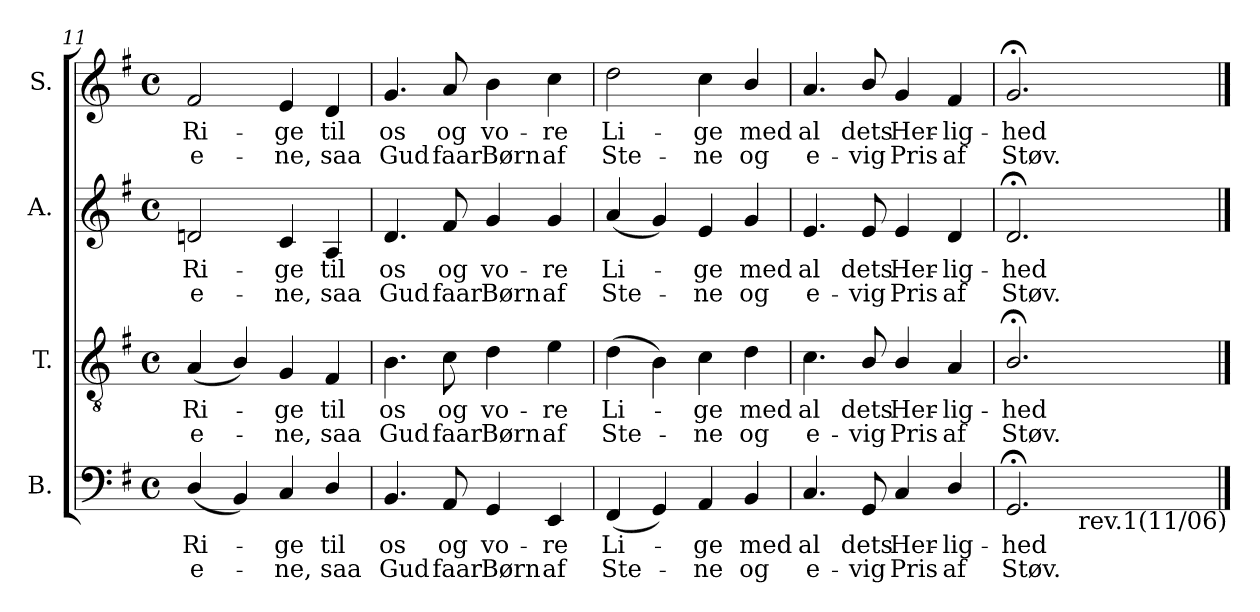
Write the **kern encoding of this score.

**kern	**text	**text	**kern	**text	**text	**kern	**text	**text	**kern	**text	**text
*part4	*part4	*part4	*part3	*part3	*part3	*part2	*part2	*part2	*part1	*part1	*part1
*staff4	*staff4	*staff4	*staff3	*staff3	*staff3	*staff2	*staff2	*staff2	*staff1	*staff1	*staff1
*I"B.	*	*	*I"T.	*	*	*I"A.	*	*	*I"S.	*	*
*I'B.	*	*	*I'T.	*	*	*I'A.	*	*	*I'S.	*	*
!!LO:LB:g=z
*clefF4	*	*	*clefGv2	*	*	*clefG2	*	*	*clefG2	*	*
*	*	*	*ITrd7c12	*	*	*	*	*	*	*	*
*k[f#]	*	*	*k[f#]	*	*	*k[f#]	*	*	*k[f#]	*	*
*G:	*	*	*G:	*	*	*G:	*	*	*G:	*	*
*M4/4	*	*	*M4/4	*	*	*M4/4	*	*	*M4/4	*	*
*met(c)	*	*	*met(c)	*	*	*met(c)	*	*	*met(c)	*	*
=11	=11	=11	=11	=11	=11	=11	=11	=11	=11	=11	=11
!	!LO:LY:b:color=#000000	!LO:LY:b:color=#000000	!	!	!	!	!	!	!	!	!
!	!	!	!	!LO:LY:b:color=#000000	!LO:LY:b:color=#000000	!	!	!	!	!	!
!	!	!	!	!	!	!	!LO:LY:b:color=#000000	!LO:LY:b:color=#000000	!	!	!
!	!	!	!	!	!	!	!	!	!	!LO:LY:b:color=#000000	!LO:LY:b:color=#000000
(4Di/	Ri-	-e-	(4AAi/	Ri-	-e-	2dni/	Ri-	-e-	2f#i/	Ri-	-e-
4BBi/)	.	.	4BBi/)	.	.	.	.	.	.	.	.
!	!LO:LY:b:color=#000000	!LO:LY:b:color=#000000	!	!	!	!	!	!	!	!	!
!	!	!	!	!LO:LY:b:color=#000000	!LO:LY:b:color=#000000	!	!	!	!	!	!
!	!	!	!	!	!	!	!LO:LY:b:color=#000000	!LO:LY:b:color=#000000	!	!	!
!	!	!	!	!	!	!	!	!	!	!LO:LY:b:color=#000000	!LO:LY:b:color=#000000
4Ci/	-ge	-ne,	4GGi/	-ge	-ne,	4ci/	-ge	-ne,	4ei/	-ge	-ne,
!	!LO:LY:b:color=#000000	!LO:LY:b:color=#000000	!	!	!	!	!	!	!	!	!
!	!	!	!	!LO:LY:b:color=#000000	!LO:LY:b:color=#000000	!	!	!	!	!	!
!	!	!	!	!	!	!	!LO:LY:b:color=#000000	!LO:LY:b:color=#000000	!	!	!
!	!	!	!	!	!	!	!	!	!	!LO:LY:b:color=#000000	!LO:LY:b:color=#000000
4Di/	til	saa	4FF#i/	til	saa	4Ai/	til	saa	4di/	til	saa
=12	=12	=12	=12	=12	=12	=12	=12	=12	=12	=12	=12
!	!LO:LY:b:color=#000000	!LO:LY:b:color=#000000	!	!	!	!	!	!	!	!	!
!	!	!	!	!LO:LY:b:color=#000000	!LO:LY:b:color=#000000	!	!	!	!	!	!
!	!	!	!	!	!	!	!LO:LY:b:color=#000000	!LO:LY:b:color=#000000	!	!	!
!	!	!	!	!	!	!	!	!	!	!LO:LY:b:color=#000000	!LO:LY:b:color=#000000
4.BBi/	os	Gud	4.BBi\	os	Gud	4.di/	os	Gud	4.gi/	os	Gud
!	!LO:LY:b:color=#000000	!LO:LY:b:color=#000000	!	!	!	!	!	!	!	!	!
!	!	!	!	!LO:LY:b:color=#000000	!LO:LY:b:color=#000000	!	!	!	!	!	!
!	!	!	!	!	!	!	!LO:LY:b:color=#000000	!LO:LY:b:color=#000000	!	!	!
!	!	!	!	!	!	!	!	!	!	!LO:LY:b:color=#000000	!LO:LY:b:color=#000000
8AAi/	og	faar	8Ci\	og	faar	8f#i/	og	faar	8ai/	og	faar
!	!LO:LY:b:color=#000000	!LO:LY:b:color=#000000	!	!	!	!	!	!	!	!	!
!	!	!	!	!LO:LY:b:color=#000000	!LO:LY:b:color=#000000	!	!	!	!	!	!
!	!	!	!	!	!	!	!LO:LY:b:color=#000000	!LO:LY:b:color=#000000	!	!	!
!	!	!	!	!	!	!	!	!	!	!LO:LY:b:color=#000000	!LO:LY:b:color=#000000
4GGi/	vo-	Børn	4Di\	vo-	Børn	4gi/	vo-	Børn	4bi\	vo-	Børn
!	!LO:LY:b:color=#000000	!LO:LY:b:color=#000000	!	!	!	!	!	!	!	!	!
!	!	!	!	!LO:LY:b:color=#000000	!LO:LY:b:color=#000000	!	!	!	!	!	!
!	!	!	!	!	!	!	!LO:LY:b:color=#000000	!LO:LY:b:color=#000000	!	!	!
!	!	!	!	!	!	!	!	!	!	!LO:LY:b:color=#000000	!LO:LY:b:color=#000000
4EEi/	-re	af	4Ei\	-re	af	4gi/	-re	af	4cci\	-re	af
=13	=13	=13	=13	=13	=13	=13	=13	=13	=13	=13	=13
!	!LO:LY:b:color=#000000	!LO:LY:b:color=#000000	!	!	!	!	!	!	!	!	!
!	!	!	!	!LO:LY:b:color=#000000	!LO:LY:b:color=#000000	!	!	!	!	!	!
!	!	!	!	!	!	!	!LO:LY:b:color=#000000	!LO:LY:b:color=#000000	!	!	!
!	!	!	!	!	!	!	!	!	!	!LO:LY:b:color=#000000	!LO:LY:b:color=#000000
(4FF#i/	Li-	Ste-	(4Di\	Li-	Ste-	(4ai/	Li-	Ste-	2ddi\	Li-	Ste-
4GGi/)	.	.	4BBi\)	.	.	4gi/)	.	.	.	.	.
!	!LO:LY:b:color=#000000	!LO:LY:b:color=#000000	!	!	!	!	!	!	!	!	!
!	!	!	!	!LO:LY:b:color=#000000	!LO:LY:b:color=#000000	!	!	!	!	!	!
!	!	!	!	!	!	!	!LO:LY:b:color=#000000	!LO:LY:b:color=#000000	!	!	!
!	!	!	!	!	!	!	!	!	!	!LO:LY:b:color=#000000	!LO:LY:b:color=#000000
4AAi/	-ge	-ne	4Ci\	-ge	-ne	4ei/	-ge	-ne	4cci\	-ge	-ne
!	!LO:LY:b:color=#000000	!LO:LY:b:color=#000000	!	!	!	!	!	!	!	!	!
!	!	!	!	!LO:LY:b:color=#000000	!LO:LY:b:color=#000000	!	!	!	!	!	!
!	!	!	!	!	!	!	!LO:LY:b:color=#000000	!LO:LY:b:color=#000000	!	!	!
!	!	!	!	!	!	!	!	!	!	!LO:LY:b:color=#000000	!LO:LY:b:color=#000000
4BBi/	med	og	4Di\	med	og	4gi/	med	og	4bi/	med	og
=14	=14	=14	=14	=14	=14	=14	=14	=14	=14	=14	=14
!	!LO:LY:b:color=#000000	!LO:LY:b:color=#000000	!	!	!	!	!	!	!	!	!
!	!	!	!	!LO:LY:b:color=#000000	!LO:LY:b:color=#000000	!	!	!	!	!	!
!	!	!	!	!	!	!	!LO:LY:b:color=#000000	!LO:LY:b:color=#000000	!	!	!
!	!	!	!	!	!	!	!	!	!	!LO:LY:b:color=#000000	!LO:LY:b:color=#000000
4.Ci/	al	e-	4.Ci\	al	e-	4.ei/	al	e-	4.ai/	al	e-
!	!LO:LY:b:color=#000000	!LO:LY:b:color=#000000	!	!	!	!	!	!	!	!	!
!	!	!	!	!LO:LY:b:color=#000000	!LO:LY:b:color=#000000	!	!	!	!	!	!
!	!	!	!	!	!	!	!LO:LY:b:color=#000000	!LO:LY:b:color=#000000	!	!	!
!	!	!	!	!	!	!	!	!	!	!LO:LY:b:color=#000000	!LO:LY:b:color=#000000
8GGi/	dets	-vig	8BBi/	dets	-vig	8ei/	dets	-vig	8bi/	dets	-vig
!	!LO:LY:b:color=#000000	!LO:LY:b:color=#000000	!	!	!	!	!	!	!	!	!
!	!	!	!	!LO:LY:b:color=#000000	!LO:LY:b:color=#000000	!	!	!	!	!	!
!	!	!	!	!	!	!	!LO:LY:b:color=#000000	!LO:LY:b:color=#000000	!	!	!
!	!	!	!	!	!	!	!	!	!	!LO:LY:b:color=#000000	!LO:LY:b:color=#000000
4Ci/	Her-	Pris	4BBi/	Her-	Pris	4ei/	Her-	Pris	4gi/	Her-	Pris
!	!LO:LY:b:color=#000000	!LO:LY:b:color=#000000	!	!	!	!	!	!	!	!	!
!	!	!	!	!LO:LY:b:color=#000000	!LO:LY:b:color=#000000	!	!	!	!	!	!
!	!	!	!	!	!	!	!LO:LY:b:color=#000000	!LO:LY:b:color=#000000	!	!	!
!	!	!	!	!	!	!	!	!	!	!LO:LY:b:color=#000000	!LO:LY:b:color=#000000
4Di/	-lig-	af	4AAi/	-lig-	af	4di/	-lig-	af	4f#i/	-lig-	af
=15	=15	=15	=15	=15	=15	=15	=15	=15	=15	=15	=15
!	!LO:LY:b:color=#000000	!LO:LY:b:color=#000000	!	!	!	!	!	!	!	!	!
!	!	!	!	!LO:LY:b:color=#000000	!LO:LY:b:color=#000000	!	!	!	!	!	!
!	!	!	!	!	!	!	!LO:LY:b:color=#000000	!LO:LY:b:color=#000000	!	!	!
!	!	!	!	!	!	!	!	!	!	!LO:LY:b:color=#000000	!LO:LY:b:color=#000000
*^	*	*	*	*	*	*	*	*	*	*	*
2.GG;i/	4ryy	-hed	Støv.	2.BB;i/	-hed	Støv.	2.d;i/	-hed	Støv.	2.g;i/	-hed	Støv.
.	32ryy	.	.	.	.	.	.	.	.	.	.	.
.	64...ryy	.	.	.	.	.	.	.	.	.	.	.
!	!LO:TX:b:t=rev.1(11/06)	!	!	!	!	!	!	!	!	!	!	!
.	4ryy	.	.	.	.	.	.	.	.	.	.	.
.	8ryy	.	.	.	.	.	.	.	.	.	.	.
.	16ryy	.	.	.	.	.	.	.	.	.	.	.
.	512ryy	.	.	.	.	.	.	.	.	.	.	.
*v	*v	*	*	*	*	*	*	*	*	*	*	*
==	==	==	==	==	==	==	==	==	==	==	==
*-	*-	*-	*-	*-	*-	*-	*-	*-	*-	*-	*-
